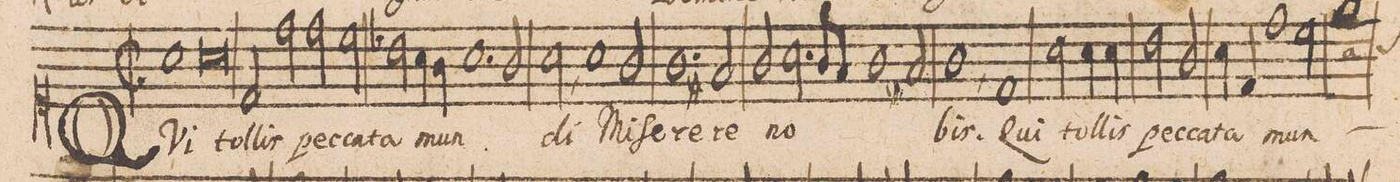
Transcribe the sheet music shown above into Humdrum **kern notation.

**kern	**text
*I"[CANTVS.]	*
*clefC1	*
*k[]	*
*met(C|)	*
*M2/1	*
1a\	QVi
0a\	tol-
=64-	=64-
2d/	-lis
2dd\	pec-
=65-	=65-
2dd\	-ca-
2cc\	-ta
2b-X\	mun-
4a\	.
4g\	.
=66-	=66-
1.a\	.
2g/	.
=67-	=67-
2a,\	-di
1a\	Mi-
2g/	-ſe-
=68-	=68-
1.g\	-re-
2f#X/	-re
=69-	=69-
2g/	no-
2.a\	.
8g/L	.
8f#X/J	.
1g\	.
=70-	=70-
2f#X/	.
1g\,	-bis.
=71-	=71-
1d/	Qui
2a\	tol-
4a\	-lis
4a\	pec-
=72-	=72-
2b\	-ca-
2g/	-ta
4a\	mun-
4d/	.
1dd\	.
=73-	=73-
2cc\	.
*custos:a	*
1ee\	.
=74-	=74-
*-	*-
